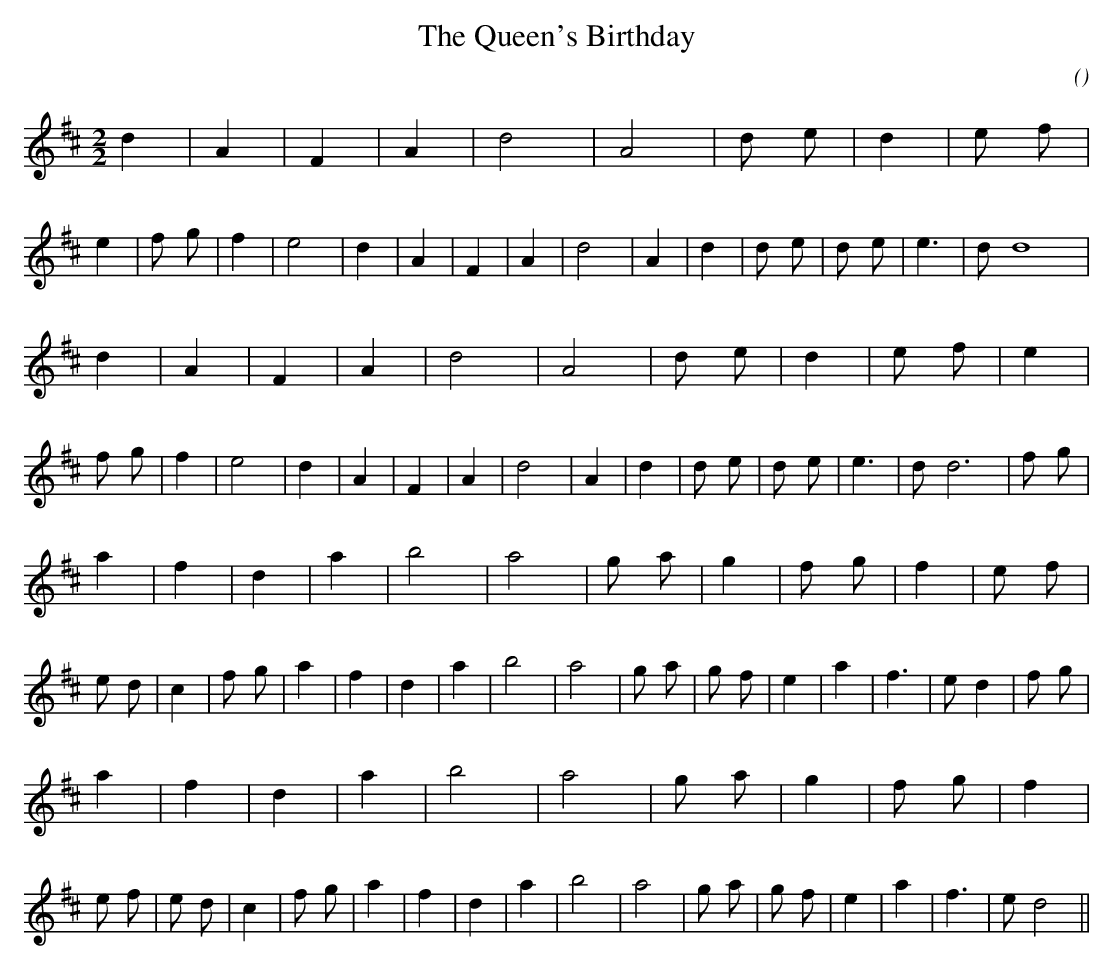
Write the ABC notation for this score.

X:1
T: The Queen's Birthday
C:
O:
M:2/2
K:D
K:D
M:2/2
L:1/16
d4 |A4 |F4 |A4 |d8 |A8 |d2 e2 |d4 |e2 f2 |e4 |f2 g2 |f4 |e8 |d4 |A4 |F4 |A4 |d8 |A4 |d4 |d2 e2 |d2 e2 |e6 |d2 d16 |
d4 |A4 |F4 |A4 |d8 |A8 |d2 e2 |d4 |e2 f2 |e4 |f2 g2 |f4 |e8 |d4 |A4 |F4 |A4 |d8 |A4 |d4 |d2 e2 |d2 e2 |e6 |d2 d12 |f2 g2 |
a4 |f4 |d4 |a4 |b8 |a8 |g2 a2 |g4 |f2 g2 |f4 |e2 f2 |e2 d2 |c4 |f2 g2 |a4 |f4 |d4 |a4 |b8 |a8 |g2 a2 |g2 f2 |e4 |a4 |f6 |e2 d4 |f2 g2 |
a4 |f4 |d4 |a4 |b8 |a8 |g2 a2 |g4 |f2 g2 |f4 |e2 f2 |e2 d2 |c4 |f2 g2 |a4 |f4 |d4 |a4 |b8 |a8 |g2 a2 |g2 f2 |e4 |a4 |f6 |e2 d8 ||
